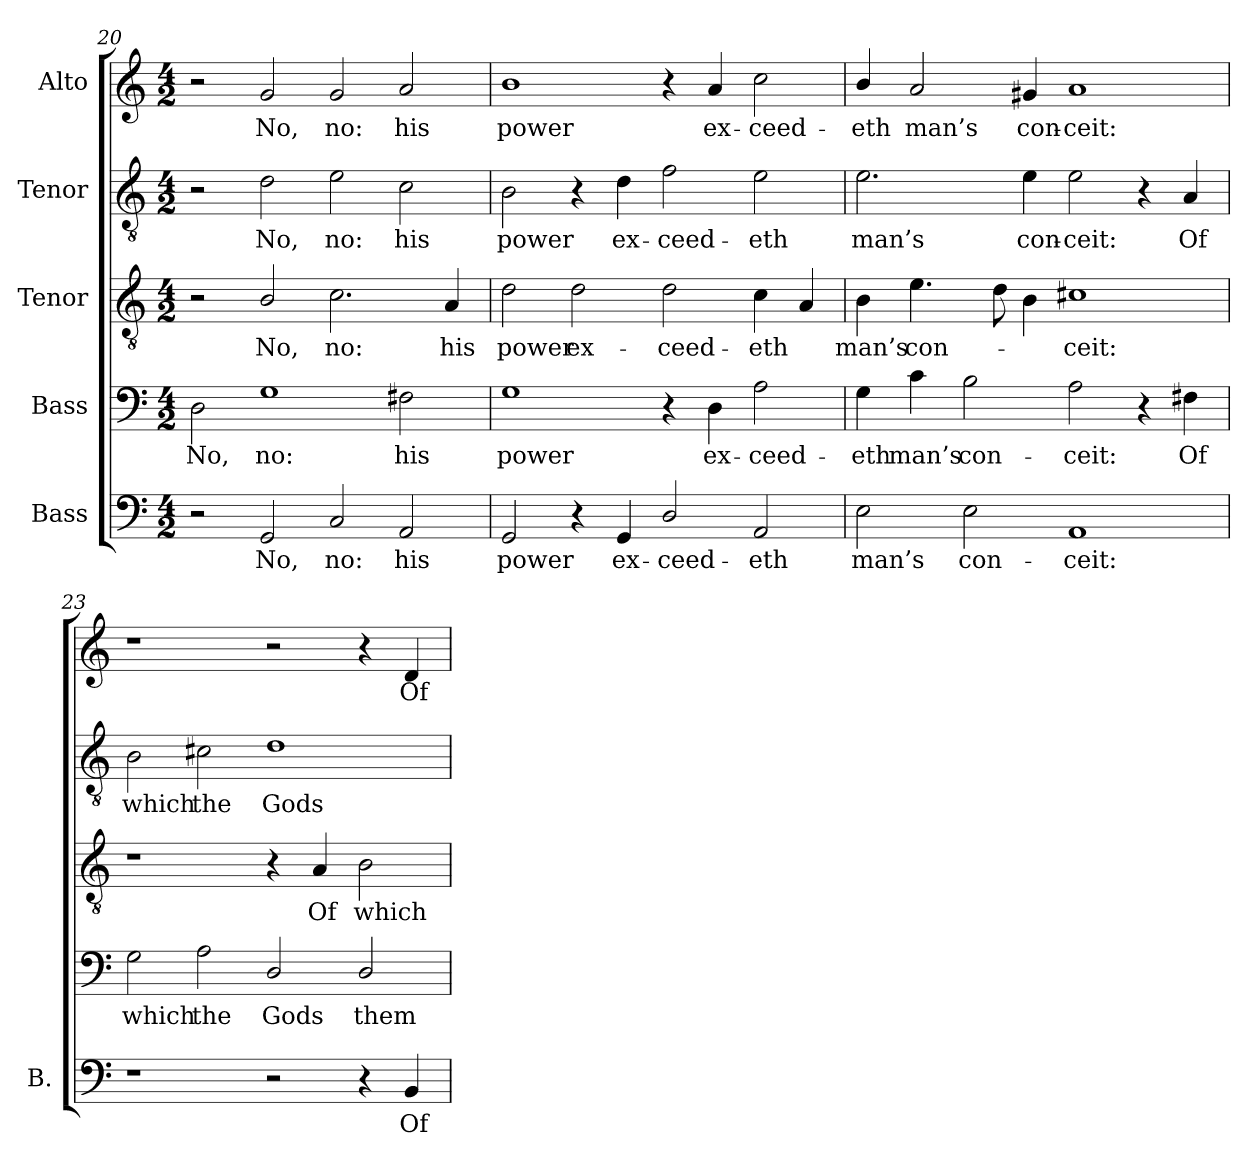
**kern	**text	**kern	**text	**kern	**text	**kern	**text	**kern	**text
*part5	*part5	*part4	*part4	*part3	*part3	*part2	*part2	*part1	*part1
*staff5	*staff5	*staff4	*staff4	*staff3	*staff3	*staff2	*staff2	*staff1	*staff1
*I"Bass	*	*I"Bass	*	*I"Tenor	*	*I"Tenor	*	*I"Alto	*
*I'B.	*	*	*	*	*	*	*	*	*
*clefF4	*	*clefF4	*	*clefGv2	*	*clefGv2	*	*clefG2	*
*	*	*ITrd7c12	*	*ITrd7c12	*	*ITrd7c12	*	*	*
*k[]	*	*k[]	*	*k[]	*	*k[]	*	*k[]	*
*C:	*	*C:	*	*C:	*	*C:	*	*C:	*
*M4/2	*	*M4/2	*	*M4/2	*	*M4/2	*	*M4/2	*
=20	=20	=20	=20	=20	=20	=20	=20	=20	=20
!	!	!	!LO:LY:b:color=#000000	!	!	!	!	!	!
2r	.	2DDi\	No,	2r	.	2r	.	2r	.
!	!LO:LY:b:color=#000000	!	!	!	!	!	!	!	!
!	!	!	!LO:LY:b:color=#000000	!	!	!	!	!	!
!	!	!	!	!	!LO:LY:b:color=#000000	!	!	!	!
!	!	!	!	!	!	!	!LO:LY:b:color=#000000	!	!
!	!	!	!	!	!	!	!	!	!LO:LY:b:color=#000000
2GGi/	No,	1GGi	no:	2BBi/	No,	2Di\	No,	2gi/	No,
!	!LO:LY:b:color=#000000	!	!	!	!	!	!	!	!
!	!	!	!	!	!LO:LY:b:color=#000000	!	!	!	!
!	!	!	!	!	!	!	!LO:LY:b:color=#000000	!	!
!	!	!	!	!	!	!	!	!	!LO:LY:b:color=#000000
2Ci/	no:	.	.	2.Ci\	no:	2Ei\	no:	2gi/	no:
!	!LO:LY:b:color=#000000	!	!	!	!	!	!	!	!
!	!	!	!LO:LY:b:color=#000000	!	!	!	!	!	!
!	!	!	!	!	!	!	!LO:LY:b:color=#000000	!	!
!	!	!	!	!	!	!	!	!	!LO:LY:b:color=#000000
2AAi/	his	2FF#Xi\	his	.	.	2Ci\	his	2ai/	his
!	!	!	!	!	!LO:LY:b:color=#000000	!	!	!	!
.	.	.	.	4AAi/	his	.	.	.	.
!!LO:LB:g=z
=21	=21	=21	=21	=21	=21	=21	=21	=21	=21
!	!LO:LY:b:color=#000000	!	!	!	!	!	!	!	!
!	!	!	!LO:LY:b:color=#000000	!	!	!	!	!	!
!	!	!	!	!	!LO:LY:b:color=#000000	!	!	!	!
!	!	!	!	!	!	!	!LO:LY:b:color=#000000	!	!
!	!	!	!	!	!	!	!	!	!LO:LY:b:color=#000000
2GGi/	power	1GGi	power	2Di\	power	2BBi\	power	1bi	power
!	!	!	!	!	!LO:LY:b:color=#000000	!	!	!	!
4r	.	.	.	2Di\	ex-	4r	.	.	.
!	!LO:LY:b:color=#000000	!	!	!	!	!	!	!	!
!	!	!	!	!	!	!	!LO:LY:b:color=#000000	!	!
4GGi/	ex-	.	.	.	.	4Di\	ex-	.	.
!	!LO:LY:b:color=#000000	!	!	!	!	!	!	!	!
!	!	!	!	!	!LO:LY:b:color=#000000	!	!	!	!
!	!	!	!	!	!	!	!LO:LY:b:color=#000000	!	!
2Di/	-ceed-	4r	.	2Di\	-ceed-	2Fi\	-ceed-	4r	.
!	!	!	!LO:LY:b:color=#000000	!	!	!	!	!	!
!	!	!	!	!	!	!	!	!	!LO:LY:b:color=#000000
.	.	4DDi\	ex-	.	.	.	.	4ai/	ex-
!	!LO:LY:b:color=#000000	!	!	!	!	!	!	!	!
!	!	!	!LO:LY:b:color=#000000	!	!	!	!	!	!
!	!	!	!	!	!LO:LY:b:color=#000000	!	!	!	!
!	!	!	!	!	!	!	!LO:LY:b:color=#000000	!	!
!	!	!	!	!	!	!	!	!	!LO:LY:b:color=#000000
2AAi/	-eth	2AAi\	-ceed-	4Ci\	-eth	2Ei\	-eth	2cci\	-ceed-
.	.	.	.	4AAi/	.	.	.	.	.
=22	=22	=22	=22	=22	=22	=22	=22	=22	=22
!	!LO:LY:b:color=#000000	!	!	!	!	!	!	!	!
!	!	!	!LO:LY:b:color=#000000	!	!	!	!	!	!
!	!	!	!	!	!LO:LY:b:color=#000000	!	!	!	!
!	!	!	!	!	!	!	!LO:LY:b:color=#000000	!	!
!	!	!	!	!	!	!	!	!	!LO:LY:b:color=#000000
2Ei\	man’s	4GGi\	-eth	4BBi\	man’s	2.Ei\	man’s	4bi/	-eth
!	!	!	!LO:LY:b:color=#000000	!	!	!	!	!	!
!	!	!	!	!	!LO:LY:b:color=#000000	!	!	!	!
!	!	!	!	!	!	!	!	!	!LO:LY:b:color=#000000
.	.	4Ci\	man’s	4.Ei\	con-	.	.	2ai/	man’s
!	!LO:LY:b:color=#000000	!	!	!	!	!	!	!	!
!	!	!	!LO:LY:b:color=#000000	!	!	!	!	!	!
2Ei\	con-	2BBi\	con-	.	.	.	.	.	.
.	.	.	.	8Di\	.	.	.	.	.
!	!	!	!	!	!	!	!LO:LY:b:color=#000000	!	!
!	!	!	!	!	!	!	!	!	!LO:LY:b:color=#000000
.	.	.	.	4BBi\	.	4Ei\	con-	4g#Xi/	con-
!	!LO:LY:b:color=#000000	!	!	!	!	!	!	!	!
!	!	!	!LO:LY:b:color=#000000	!	!	!	!	!	!
!	!	!	!	!	!LO:LY:b:color=#000000	!	!	!	!
!	!	!	!	!	!	!	!LO:LY:b:color=#000000	!	!
!	!	!	!	!	!	!	!	!	!LO:LY:b:color=#000000
1AAi	-ceit:	2AAi\	-ceit:	1C#Xi	-ceit:	2Ei\	-ceit:	1ai	-ceit:
.	.	4r	.	.	.	4r	.	.	.
!	!	!	!LO:LY:b:color=#000000	!	!	!	!	!	!
!	!	!	!	!	!	!	!LO:LY:b:color=#000000	!	!
.	.	4FF#Xi\	Of	.	.	4AAi/	Of	.	.
=23	=23	=23	=23	=23	=23	=23	=23	=23	=23
!	!	!	!LO:LY:b:color=#000000	!	!	!	!	!	!
!	!	!	!	!	!	!	!LO:LY:b:color=#000000	!	!
1r	.	2GGi\	which	1r	.	2BBi\	which	1r	.
!	!	!	!LO:LY:b:color=#000000	!	!	!	!	!	!
!	!	!	!	!	!	!	!LO:LY:b:color=#000000	!	!
.	.	2AAi\	the	.	.	2C#Xi\	the	.	.
!	!	!	!LO:LY:b:color=#000000	!	!	!	!	!	!
!	!	!	!	!	!	!	!LO:LY:b:color=#000000	!	!
2r	.	2DDi/	Gods	4r	.	1Di	Gods	2r	.
!	!	!	!	!	!LO:LY:b:color=#000000	!	!	!	!
.	.	.	.	4AAi/	Of	.	.	.	.
!	!	!	!LO:LY:b:color=#000000	!	!	!	!	!	!
!	!	!	!	!	!LO:LY:b:color=#000000	!	!	!	!
4r	.	2DDi/	them-	2BBi\	which	.	.	4r	.
!	!LO:LY:b:color=#000000	!	!	!	!	!	!	!	!
!	!	!	!	!	!	!	!	!	!LO:LY:b:color=#000000
4BBi/	Of	.	.	.	.	.	.	4di/	Of
=	=	=	=	=	=	=	=	=	=
*-	*-	*-	*-	*-	*-	*-	*-	*-	*-
